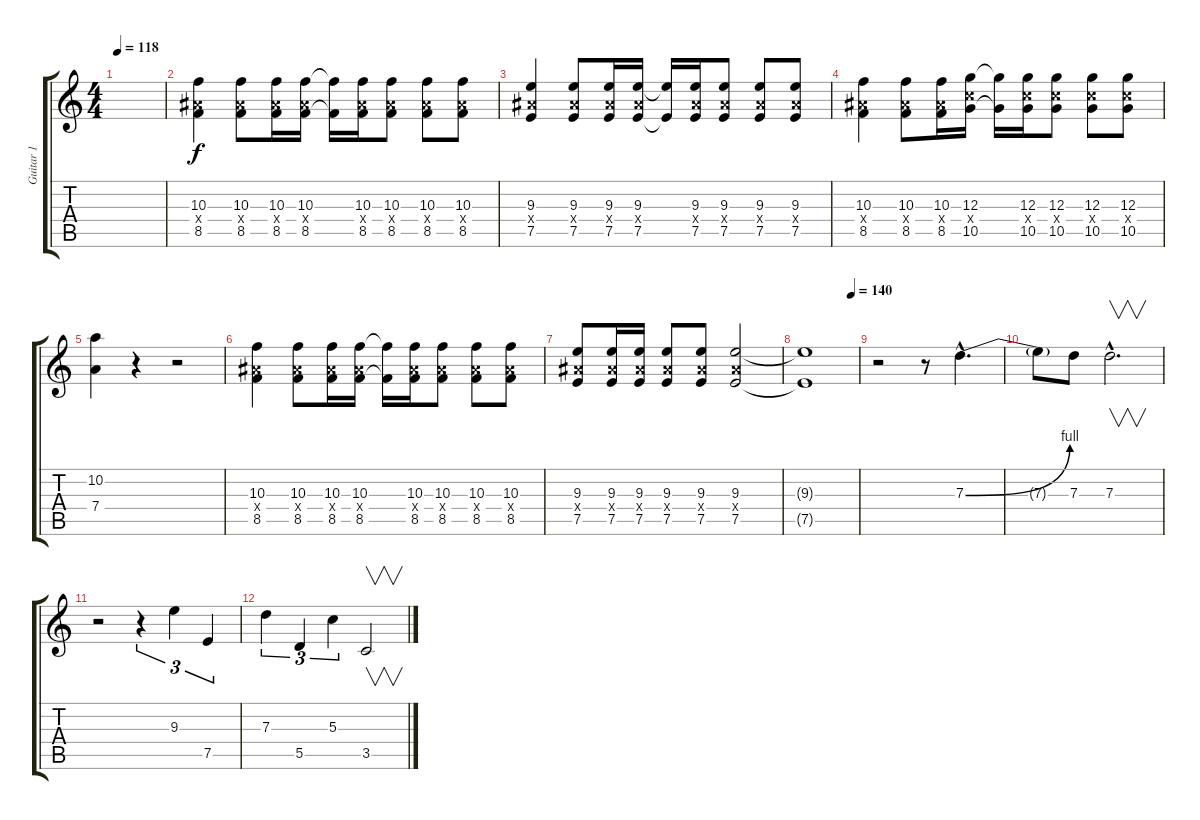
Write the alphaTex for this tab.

\track ("Guitar 1" "Guitar 1") {instrument overdrivenguitar}
\staff {score tabs}
\tuning (E4 B3 G3 D3 A2 E2) {hide}
\ts (4 4)
\tempo 118
\clef g2
\ks c
|
(10.3 8.4{x} 8.5).4 (10.3 8.4{x} 8.5).8 (10.3 8.4{x} 8.5).16 (10.3 8.4{x} 8.5).16 (10.3{t} 8.5{t}).16 (10.3 8.4{x} 8.5).16 (10.3 8.4{x} 8.5).8 (10.3 8.4{x} 8.5).8 (10.3 8.4{x} 8.5).8 |
(9.3 8.4{x} 7.5).4 (9.3 8.4{x} 7.5).8 (9.3 8.4{x} 7.5).16 (9.3 8.4{x} 7.5).16 (9.3{t} 7.5{t}).16 (9.3 8.4{x} 7.5).16 (9.3 8.4{x} 7.5).8 (9.3 8.4{x} 7.5).8 (9.3 8.4{x} 7.5).8 |
(10.3 8.4{x} 8.5).4 (10.3 8.4{x} 8.5).8 (10.3 8.4{x} 8.5).16 (12.3 10.4{x} 10.5).16 (12.3{t} 10.5{t}).16 (12.3 10.4{x} 10.5).16 (12.3 10.4{x} 10.5).8 (12.3 10.4{x} 10.5).8 (12.3 10.4{x} 10.5).8 |
(10.2 7.4).4 r.4 r.2 |
(10.3 8.4{x} 8.5).4 (10.3 8.4{x} 8.5).8 (10.3 8.4{x} 8.5).16 (10.3 8.4{x} 8.5).16 (10.3{t} 8.5{t}).16 (10.3 8.4{x} 8.5).16 (10.3 8.4{x} 8.5).8 (10.3 8.4{x} 8.5).8 (10.3 8.4{x} 8.5).8 |
(9.3 8.4{x} 7.5).8 (9.3 8.4{x} 7.5).16 (9.3 8.4{x} 7.5).16 (9.3 8.4{x} 7.5).8 (9.3 8.4{x} 7.5).8 (9.3 8.4{x} 7.5).2 |
\tempo (140 0.875)
(9.3{t} 7.5{t}).1 |
r.2 r.8 7.3{be (bend 0 0 60 4) hac}.4{d} |
7.3{t}.8 7.3.8 7.3{hac}.2{v d} |
r.2 r.4{tu (3 2)} 9.3.4{tu (3 2)} 7.5.4{tu (3 2)} |
7.3.4{tu (3 2)} 5.5.4{tu (3 2)} 5.3.4{tu (3 2)} 3.5.2{v}
